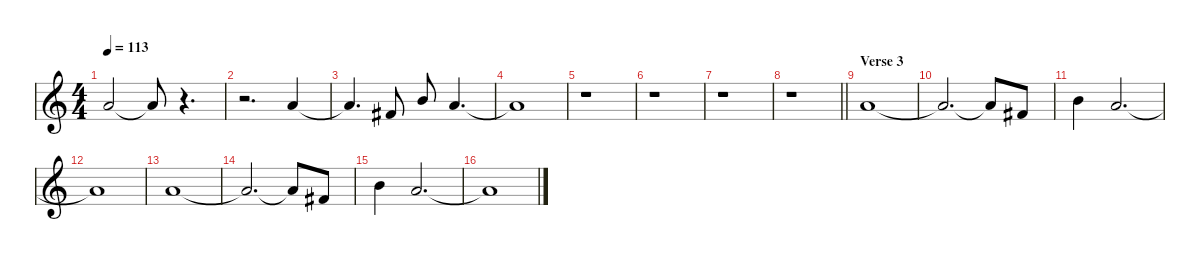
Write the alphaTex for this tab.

\defaultSystemsLayout 4
\hideDynamics
\bracketExtendMode nobrackets
\singleTrackTrackNamePolicy hidden
\multiTrackTrackNamePolicy hidden
\firstSystemTrackNameMode fullname
\firstSystemTrackNameOrientation horizontal
\otherSystemsTrackNameOrientation horizontal
\track ("Keys" "led.synth.") {instrument lead1square}
\staff {score}
\tuning (E4 B3 G3 D3 A2 E2)
\ts (4 4)
\tempo 113
\clef g2
\ks c
5.1{t}.2{dy f beam Up} 5.1{t}.8{beam Up} r.4{d beam Up} |
r.2{d beam Down} 5.1.4{beam Up} |
5.1{t}.4{d beam Up} 2.1{acc #}.8{dy mf beam Up} 7.1.8{beam Up} 5.1.4{d beam Up} |
5.1{t}.1{dy f beam Up} |
r.1{beam Down} |
r.1{beam Down} |
r.1{beam Down} |
\barLineRight lightlight
r.1{beam Down} |
\section ("" "Verse 3")
5.1.1{beam Up} |
5.1{t}.2{d beam Up} 5.1{t}.8{beam Up} 2.1{acc #}.8{dy mf beam Up} |
7.1.4{dy f beam Down} 5.1.2{d beam Up} |
5.1{t}.1{beam Up} |
5.1.1{beam Up} |
5.1{t}.2{d beam Up} 5.1{t}.8{beam Up} 2.1{acc #}.8{dy mf beam Up} |
7.1.4{dy f beam Down} 5.1.2{d beam Up} |
5.1{t}.1{beam Up}
